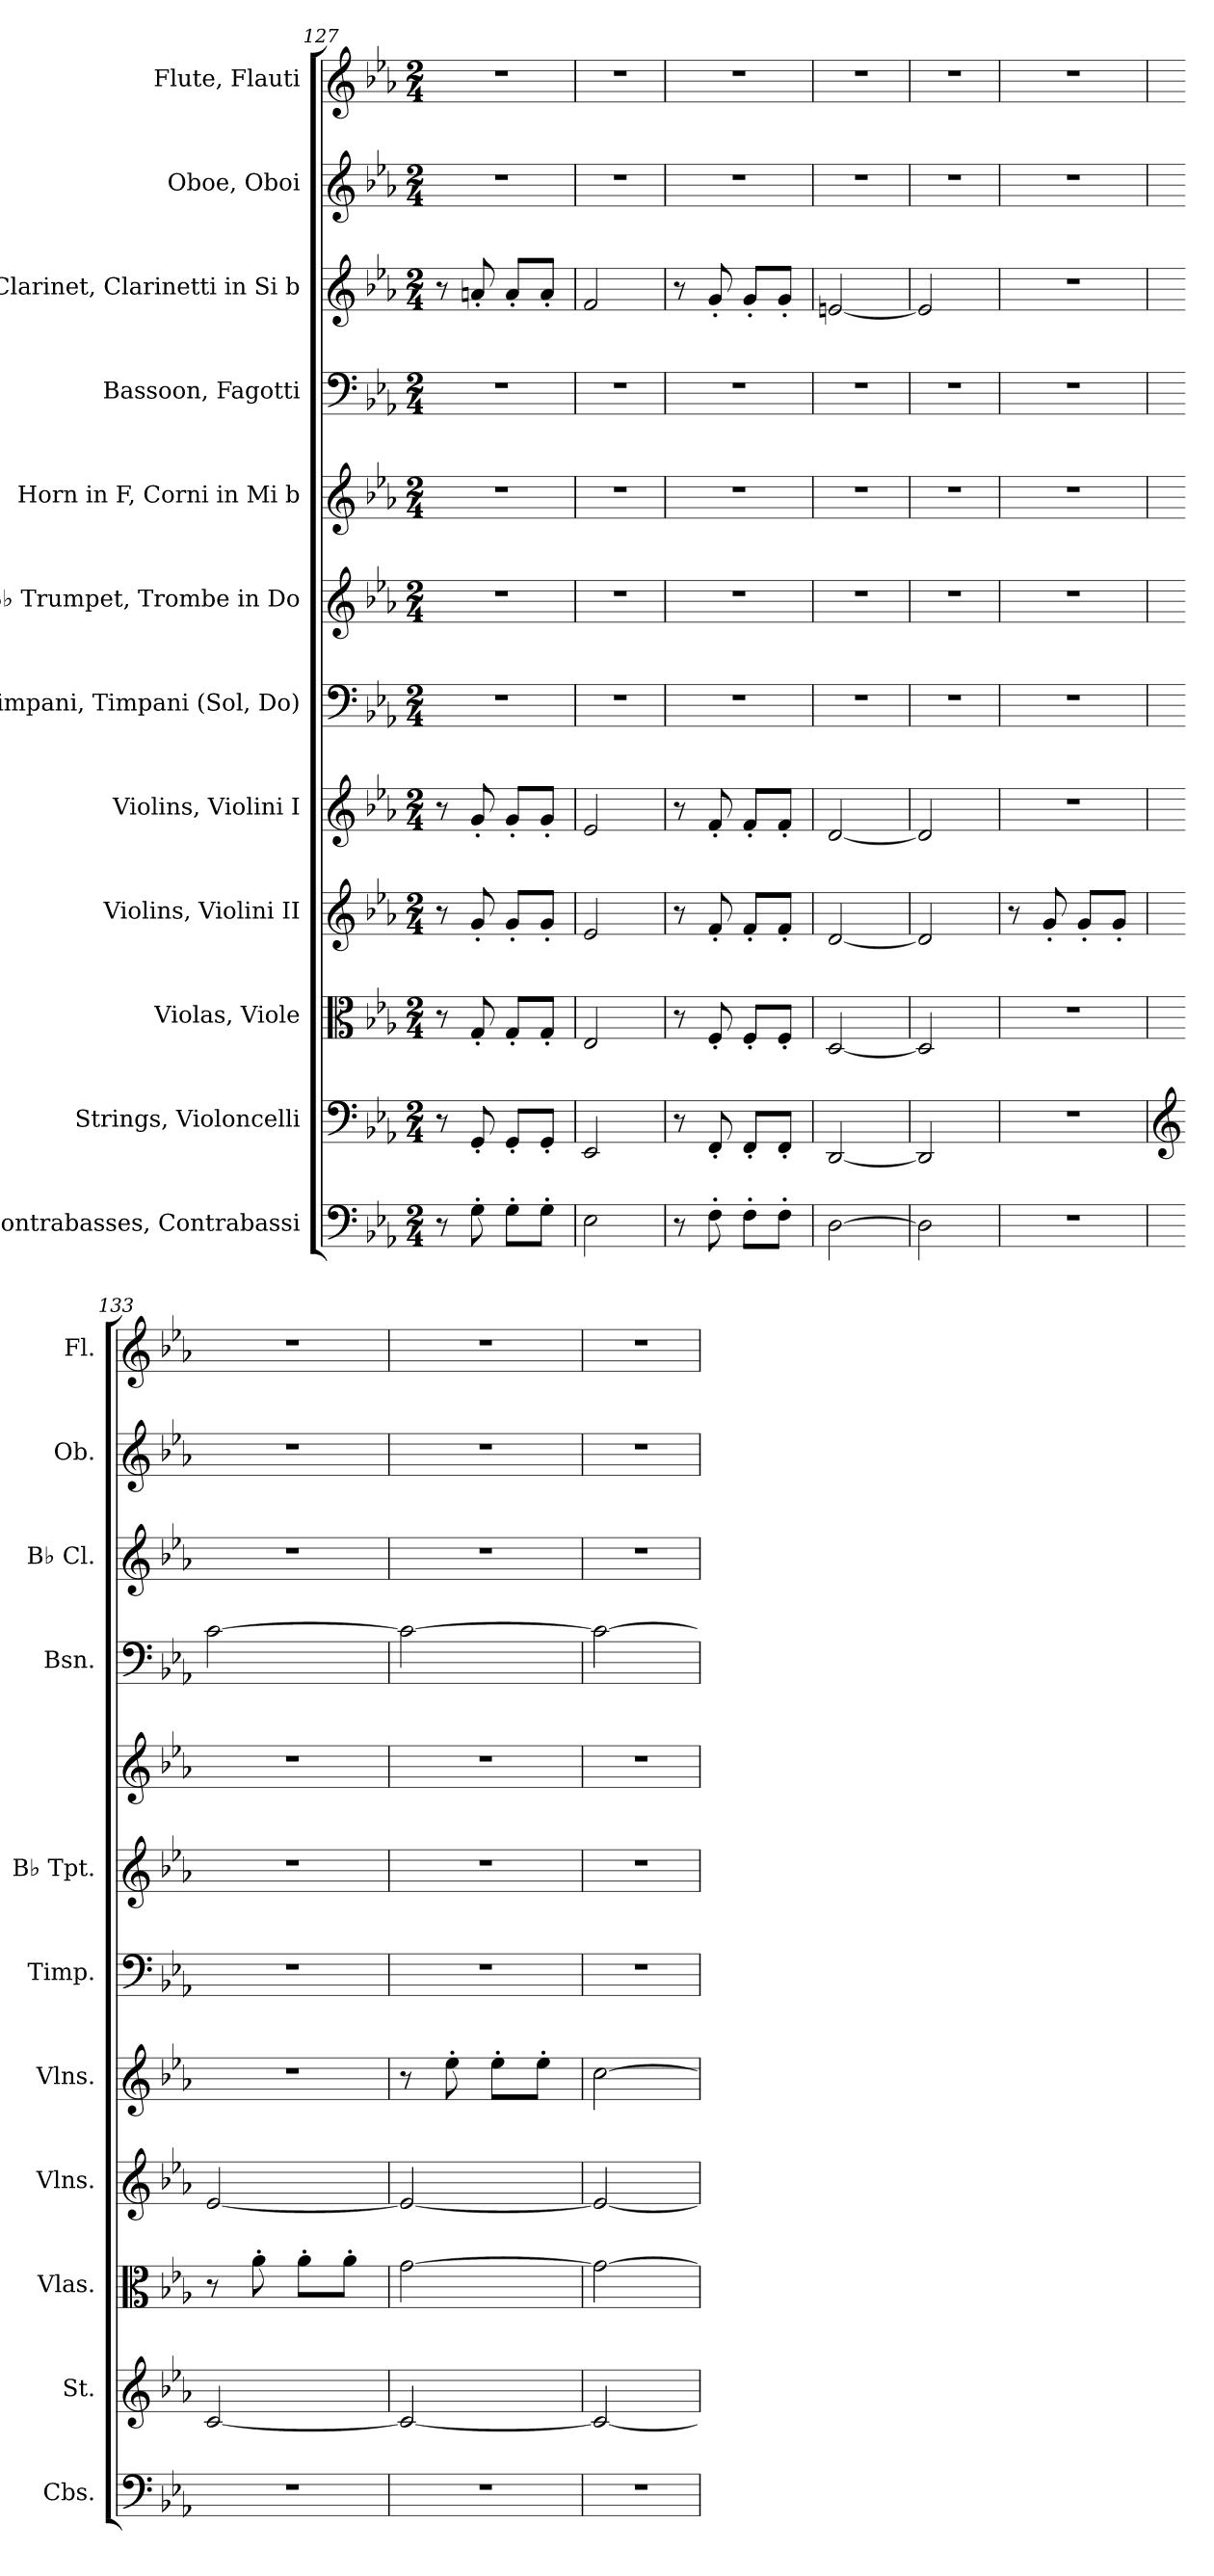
**kern	**kern	**kern	**kern	**kern	**kern	**kern	**kern	**kern	**kern	**kern	**kern
*part12	*part11	*part10	*part9	*part8	*part7	*part6	*part5	*part4	*part3	*part2	*part1
*staff12	*staff11	*staff10	*staff9	*staff8	*staff7	*staff6	*staff5	*staff4	*staff3	*staff2	*staff1
*I"Contrabasses, Contrabassi	*I"Strings, Violoncelli	*I"Violas, Viole	*I"Violins, Violini II	*I"Violins, Violini I	*I"Timpani, Timpani (Sol, Do)	*I"B♭ Trumpet, Trombe in Do	*I"Horn in F, Corni in Mi b	*I"Bassoon, Fagotti	*I"B♭ Clarinet, Clarinetti in Si b	*I"Oboe, Oboi	*I"Flute, Flauti
*I'Cbs.	*I'St.	*I'Vlas.	*I'Vlns.	*I'Vlns.	*I'Timp.	*I'B♭ Tpt.	*	*I'Bsn.	*I'B♭ Cl.	*I'Ob.	*I'Fl.
*clefF4	*clefF4	*clefC3	*clefG2	*clefG2	*clefF4	*clefG2	*clefG2	*clefF4	*clefG2	*clefG2	*clefG2
*ITrd7c12	*	*	*	*	*	*ITrd1c2	*ITrd4c7	*	*ITrd1c2	*	*
*k[b-e-a-]	*k[b-e-a-]	*k[b-e-a-]	*k[b-e-a-]	*k[b-e-a-]	*k[b-e-a-]	*k[b-e-a-d-g-]	*k[b-e-a-d-]	*k[b-e-a-]	*k[b-e-a-d-g-]	*k[b-e-a-]	*k[b-e-a-]
*M2/4	*M2/4	*M2/4	*M2/4	*M2/4	*M2/4	*M2/4	*M2/4	*M2/4	*M2/4	*M2/4	*M2/4
=127	=127	=127	=127	=127	=127	=127	=127	=127	=127	=127	=127
8r	8r	8r	8r	8r	2r	2r	2r	2r	8r	2r	2r
8GG'\	8GG'/	8G'/	8g'/	8g'/	.	.	.	.	8gn'/	.	.
8GG'\L	8GG'/L	8G'/L	8g'/L	8g'/L	.	.	.	.	8g'/L	.	.
8GG'\J	8GG'/J	8G'/J	8g'/J	8g'/J	.	.	.	.	8g'/J	.	.
=128	=128	=128	=128	=128	=128	=128	=128	=128	=128	=128	=128
*	*	*	*	*	*	*	*	*	*	*	*MM60
2EE-\	2EE-/	2E-/	2e-/	2e-/	2r	2r	2r	2r	2e-/	2r	2r
=129	=129	=129	=129	=129	=129	=129	=129	=129	=129	=129	=129
*	*	*	*	*	*	*	*	*	*	*	*MM136
8r	8r	8r	8r	8r	2r	2r	2r	2r	8r	2r	2r
8FF'\	8FF'/	8F'/	8f'/	8f'/	.	.	.	.	8f'/	.	.
8FF'\L	8FF'/L	8F'/L	8f'/L	8f'/L	.	.	.	.	8f'/L	.	.
8FF'\J	8FF'/J	8F'/J	8f'/J	8f'/J	.	.	.	.	8f'/J	.	.
=130	=130	=130	=130	=130	=130	=130	=130	=130	=130	=130	=130
*	*	*	*	*	*	*	*	*	*	*	*MM79
[2DD\	[2DD/	[2D/	[2d/	[2d/	2r	2r	2r	2r	[2dn/	2r	2r
=131	=131	=131	=131	=131	=131	=131	=131	=131	=131	=131	=131
2DD\]	2DD/]	2D/]	2d/]	2d/]	2r	2r	2r	2r	2d/]	2r	2r
=132	=132	=132	=132	=132	=132	=132	=132	=132	=132	=132	=132
*	*	*	*	*	*	*	*	*	*	*	*MM39
*	*	*	*	*	*	*	*	*	*	*	*^
2r	2r	2r	8r	2r	2r	2r	2r	2r	2r	2r	2r	8ryy
*	*	*	*	*	*	*	*	*	*	*	*MM171	*
.	.	.	8g'/	.	.	.	.	.	.	.	.	4.ryy
.	.	.	8g'/L	.	.	.	.	.	.	.	.	.
.	.	.	8g'/J	.	.	.	.	.	.	.	.	.
*	*	*	*	*	*	*	*	*	*	*	*v	*v
!!LO:PB:g=z
=133	=133	=133	=133	=133	=133	=133	=133	=133	=133	=133	=133
*	*clefG2	*	*	*	*	*	*	*	*	*	*
2r	[2c/	8r	[2e-/	2r	2r	2r	2r	[2c\	2r	2r	2r
.	.	8a-'\	.	.	.	.	.	.	.	.	.
.	.	8a-'\L	.	.	.	.	.	.	.	.	.
.	.	8a-'\J	.	.	.	.	.	.	.	.	.
=134	=134	=134	=134	=134	=134	=134	=134	=134	=134	=134	=134
2r	2c/_	[2g\	2e-/_	8r	2r	2r	2r	2c\_	2r	2r	2r
.	.	.	.	8ee-'\	.	.	.	.	.	.	.
.	.	.	.	8ee-'\L	.	.	.	.	.	.	.
.	.	.	.	8ee-'\J	.	.	.	.	.	.	.
=135	=135	=135	=135	=135	=135	=135	=135	=135	=135	=135	=135
2r	2c/_	2g\_	2e-/_	[2cc\	2r	2r	2r	2c\_	2r	2r	2r
=	=	=	=	=	=	=	=	=	=	=	=
*-	*-	*-	*-	*-	*-	*-	*-	*-	*-	*-	*-
